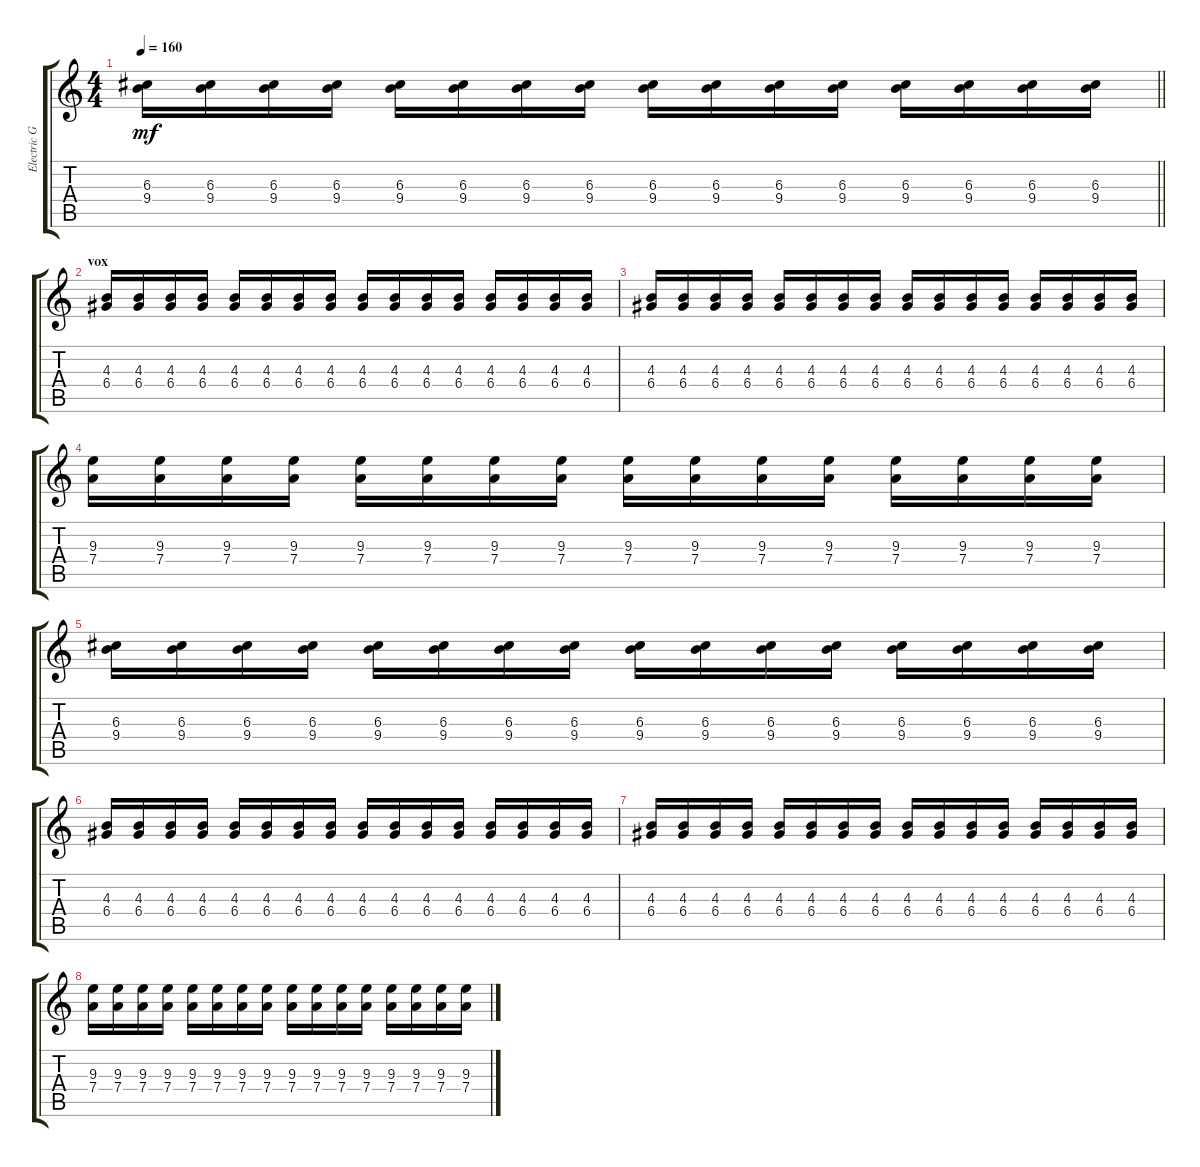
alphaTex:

\track ("Electric Guitar" "Electric G") {instrument distortionguitar}
\staff {score tabs}
\tuning (E4 B3 G3 D3 A2 E2) {hide}
\ts (4 4)
\tempo 160
\clef g2
\barLineRight lightlight
\ks c
(6.3 9.4).16{dy mf} (6.3 9.4).16 (6.3 9.4).16 (6.3 9.4).16 (6.3 9.4).16 (6.3 9.4).16 (6.3 9.4).16 (6.3 9.4).16 (6.3 9.4).16 (6.3 9.4).16 (6.3 9.4).16 (6.3 9.4).16 (6.3 9.4).16 (6.3 9.4).16 (6.3 9.4).16 (6.3 9.4).16 |
\section ("" "vox")
(4.3 6.4).16 (4.3 6.4).16 (4.3 6.4).16 (4.3 6.4).16 (4.3 6.4).16 (4.3 6.4).16 (4.3 6.4).16 (4.3 6.4).16 (4.3 6.4).16 (4.3 6.4).16 (4.3 6.4).16 (4.3 6.4).16 (4.3 6.4).16 (4.3 6.4).16 (4.3 6.4).16 (4.3 6.4).16 |
(4.3 6.4).16 (4.3 6.4).16 (4.3 6.4).16 (4.3 6.4).16 (4.3 6.4).16 (4.3 6.4).16 (4.3 6.4).16 (4.3 6.4).16 (4.3 6.4).16 (4.3 6.4).16 (4.3 6.4).16 (4.3 6.4).16 (4.3 6.4).16 (4.3 6.4).16 (4.3 6.4).16 (4.3 6.4).16 |
(9.3 7.4).16 (9.3 7.4).16 (9.3 7.4).16 (9.3 7.4).16 (9.3 7.4).16 (9.3 7.4).16 (9.3 7.4).16 (9.3 7.4).16 (9.3 7.4).16 (9.3 7.4).16 (9.3 7.4).16 (9.3 7.4).16 (9.3 7.4).16 (9.3 7.4).16 (9.3 7.4).16 (9.3 7.4).16 |
(6.3 9.4).16 (6.3 9.4).16 (6.3 9.4).16 (6.3 9.4).16 (6.3 9.4).16 (6.3 9.4).16 (6.3 9.4).16 (6.3 9.4).16 (6.3 9.4).16 (6.3 9.4).16 (6.3 9.4).16 (6.3 9.4).16 (6.3 9.4).16 (6.3 9.4).16 (6.3 9.4).16 (6.3 9.4).16 |
(4.3 6.4).16 (4.3 6.4).16 (4.3 6.4).16 (4.3 6.4).16 (4.3 6.4).16 (4.3 6.4).16 (4.3 6.4).16 (4.3 6.4).16 (4.3 6.4).16 (4.3 6.4).16 (4.3 6.4).16 (4.3 6.4).16 (4.3 6.4).16 (4.3 6.4).16 (4.3 6.4).16 (4.3 6.4).16 |
(4.3 6.4).16 (4.3 6.4).16 (4.3 6.4).16 (4.3 6.4).16 (4.3 6.4).16 (4.3 6.4).16 (4.3 6.4).16 (4.3 6.4).16 (4.3 6.4).16 (4.3 6.4).16 (4.3 6.4).16 (4.3 6.4).16 (4.3 6.4).16 (4.3 6.4).16 (4.3 6.4).16 (4.3 6.4).16 |
(9.3 7.4).16 (9.3 7.4).16 (9.3 7.4).16 (9.3 7.4).16 (9.3 7.4).16 (9.3 7.4).16 (9.3 7.4).16 (9.3 7.4).16 (9.3 7.4).16 (9.3 7.4).16 (9.3 7.4).16 (9.3 7.4).16 (9.3 7.4).16 (9.3 7.4).16 (9.3 7.4).16 (9.3 7.4).16
